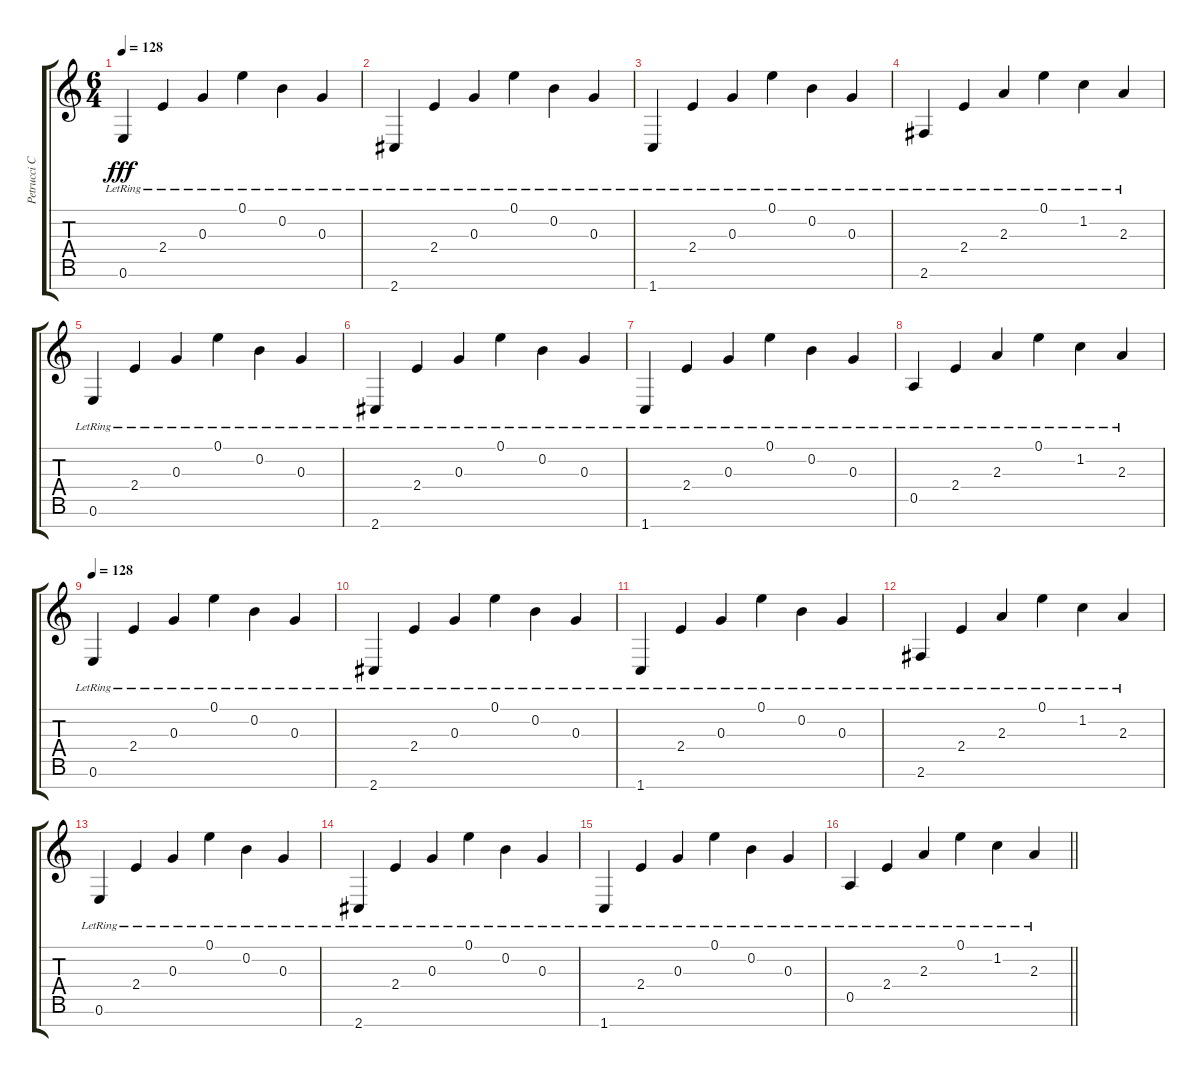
\track ("Petrucci Cleam 2" "Petrucci C") {instrument acousticguitarsteel}
\staff {score tabs}
\tuning (E4 B3 G3 D3 A2 E2 B1) {hide}
\ts (6 4)
\tempo 128
\clef g2
\ks c
0.6{lr}.4{dy fff} 2.4{lr}.4 0.3{lr}.4 0.1{lr}.4 0.2{lr}.4 0.3{lr}.4 |
2.7{lr}.4 2.4{lr}.4 0.3{lr}.4 0.1{lr}.4 0.2{lr}.4 0.3{lr}.4 |
1.7{lr}.4 2.4{lr}.4 0.3{lr}.4 0.1{lr}.4 0.2{lr}.4 0.3{lr}.4 |
2.6{lr}.4 2.4{lr}.4 2.3{lr}.4 0.1{lr}.4 1.2{lr}.4 2.3{lr}.4 |
0.6{lr}.4 2.4{lr}.4 0.3{lr}.4 0.1{lr}.4 0.2{lr}.4 0.3{lr}.4 |
2.7{lr}.4 2.4{lr}.4 0.3{lr}.4 0.1{lr}.4 0.2{lr}.4 0.3{lr}.4 |
1.7{lr}.4 2.4{lr}.4 0.3{lr}.4 0.1{lr}.4 0.2{lr}.4 0.3{lr}.4 |
0.5{lr}.4 2.4{lr}.4 2.3{lr}.4 0.1{lr}.4 1.2{lr}.4 2.3{lr}.4 |
\tempo 128
0.6{lr}.4 2.4{lr}.4 0.3{lr}.4 0.1{lr}.4 0.2{lr}.4 0.3{lr}.4 |
2.7{lr}.4 2.4{lr}.4 0.3{lr}.4 0.1{lr}.4 0.2{lr}.4 0.3{lr}.4 |
1.7{lr}.4 2.4{lr}.4 0.3{lr}.4 0.1{lr}.4 0.2{lr}.4 0.3{lr}.4 |
2.6{lr}.4 2.4{lr}.4 2.3{lr}.4 0.1{lr}.4 1.2{lr}.4 2.3{lr}.4 |
0.6{lr}.4 2.4{lr}.4 0.3{lr}.4 0.1{lr}.4 0.2{lr}.4 0.3{lr}.4 |
2.7{lr}.4 2.4{lr}.4 0.3{lr}.4 0.1{lr}.4 0.2{lr}.4 0.3{lr}.4 |
1.7{lr}.4 2.4{lr}.4 0.3{lr}.4 0.1{lr}.4 0.2{lr}.4 0.3{lr}.4 |
\barLineRight lightlight
0.5{lr}.4 2.4{lr}.4 2.3{lr}.4 0.1{lr}.4 1.2{lr}.4 2.3{lr}.4
